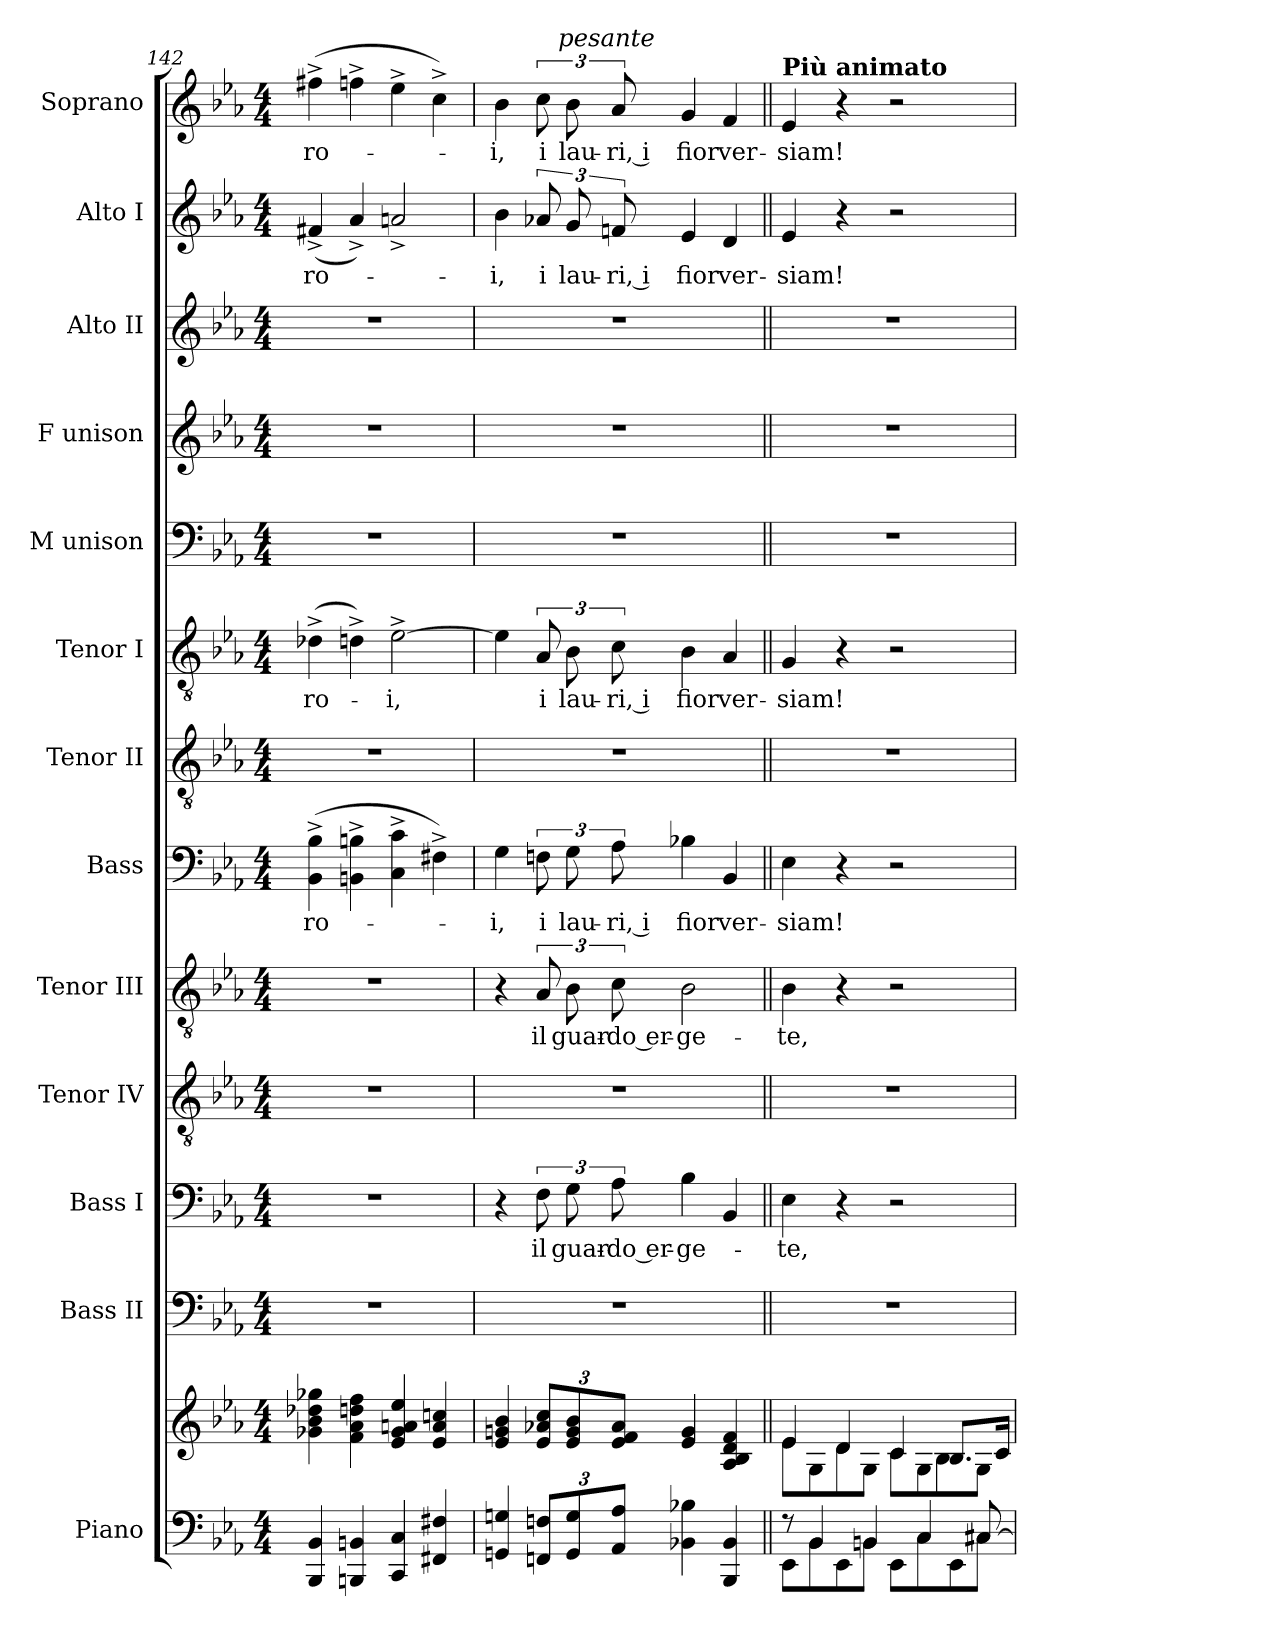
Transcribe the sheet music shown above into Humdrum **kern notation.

**kern	**kern	**kern	**kern	**text	**kern	**kern	**text	**kern	**text	**kern	**kern	**text	**kern	**kern	**kern	**kern	**text	**kern	**text
*part13	*part13	*part12	*part11	*part11	*part10	*part9	*part9	*part8	*part8	*part7	*part6	*part6	*part5	*part4	*part3	*part2	*part2	*part1	*part1
*staff14	*staff13	*staff12	*staff11	*staff11	*staff10	*staff9	*staff9	*staff8	*staff8	*staff7	*staff6	*staff6	*staff5	*staff4	*staff3	*staff2	*staff2	*staff1	*staff1
*I"Piano	*	*I"Bass II	*I"Bass I	*	*I"Tenor IV	*I"Tenor III	*	*I"Bass	*	*I"Tenor II	*I"Tenor I	*	*I"M unison	*I"F unison	*I"Alto II	*I"Alto I	*	*I"Soprano	*
*	*	*I'B.II	*I'B.I	*	*I'T.IV	*I'T.III	*	*I'B.	*	*I'T.II	*I'T.I	*	*I'M.u.	*I'F.u.	*I'A.II	*I'A.I	*	*I'S.	*
*clefF4	*clefG2	*clefF4	*clefF4	*	*clefGv2	*clefGv2	*	*clefF4	*	*clefGv2	*clefGv2	*	*clefF4	*clefG2	*clefG2	*clefG2	*	*clefG2	*
*k[b-e-a-]	*k[b-e-a-]	*k[b-e-a-]	*k[b-e-a-]	*	*k[b-e-a-]	*k[b-e-a-]	*	*k[b-e-a-]	*	*k[b-e-a-]	*k[b-e-a-]	*	*k[b-e-a-]	*k[b-e-a-]	*k[b-e-a-]	*k[b-e-a-]	*	*k[b-e-a-]	*
*M4/4	*M4/4	*M4/4	*M4/4	*	*M4/4	*M4/4	*	*M4/4	*	*M4/4	*M4/4	*	*M4/4	*M4/4	*M4/4	*M4/4	*	*M4/4	*
=142	=142	=142	=142	=142	=142	=142	=142	=142	=142	=142	=142	=142	=142	=142	=142	=142	=142	=142	=142
!	!	!	!	!	!	!	!	!	!LO:LY:b	!	!	!LO:LY:b	!	!	!	!	!LO:LY:b	!	!LO:LY:b
4BBB-/ 4BB-/	4g-X\ 4b-\ 4dd-X\ 4gg-X\	1r	1r	.	1r	1r	.	(>4BB-\^ 4B-\^	-ro-	1r	(>4d-X^\	-ro-	1r	1r	1r	(4f#X^/	-ro-	(>4ff#X^\	-ro-
4BBBn/ 4BBn/	4f\ 4a-\ 4ddn\ 4ff\	.	.	.	.	.	.	4BBn\^ 4Bn\^	.	.	4dn^\)	.	.	.	.	4a-^/)	.	4ffn^\	.
!	!	!	!	!	!	!	!	!	!	!	!	!LO:LY:b	!	!	!	!	!	!	!
4CC/ 4C/	4e-/ 4g-/ 4an/ 4ee-/	.	.	.	.	.	.	4C\^ 4c\^	.	.	[2e-^\	-i,	.	.	.	2an^/	.	4ee-^\	.
4FF#X/ 4F#X/	4e-/ 4a/ 4ccn/	.	.	.	.	.	.	4F#X^\)	.	.	.	.	.	.	.	.	.	4cc^\)	.
!!LO:PB:g=z
=143	=143	=143	=143	=143	=143	=143	=143	=143	=143	=143	=143	=143	=143	=143	=143	=143	=143	=143	=143
!	!	!	!	!	!	!	!	!	!LO:LY:b	!	!	!	!	!	!	!	!LO:LY:b	!	!LO:LY:b
4GGn/ 4Gn/	4e-/ 4gn/ 4b-/	1r	4r	.	1r	4r	.	4G\	-i,	1r	4e-\]	.	1r	1r	1r	4b-\	-i,	4b-\	-i,
*Xbrackettup	*Xbrackettup	*	*	*	*	*	*	*	*	*	*	*	*	*	*	*	*	*	*
!	!	!	!	!LO:LY:b	!	!	!LO:LY:b	!	!LO:LY:b	!	!	!LO:LY:b	!	!	!	!	!LO:LY:b	!	!LO:LY:b
12FFn/ 12Fn/L	12e-/ 12a-X/ 12cc/L	.	12F\	il	.	12A-/	il	12Fn\	i	.	12A-/	i	.	.	.	12a-X/	i	12cc\	i
!	!	!	!	!	!	!	!	!	!	!	!	!	!	!	!	!	!	!LO:TX:a:i:t=pesante	!
!	!	!	!	!LO:LY:b	!	!	!LO:LY:b	!	!LO:LY:b	!	!	!LO:LY:b	!	!	!	!	!LO:LY:b	!	!LO:LY:b
12GG/ 12G/	12e-/ 12g/ 12b-/	.	12G\	guar-	.	12B-\	guar-	12G\	lau-	.	12B-\	lau-	.	.	.	12g/	lau-	12b-\	lau-
!	!	!	!	!LO:LY:b	!	!	!LO:LY:b	!	!LO:LY:b	!	!	!LO:LY:b	!	!	!	!	!LO:LY:b	!	!LO:LY:b
12AA-/ 12A-/J	12e-/ 12f/ 12a-/J	.	12A-\	do er-	.	12c\	do er-	12A-\	ri, i	.	12c\	ri, i	.	.	.	12fn/	ri, i	12a-/	ri, i
!	!	!	!	!LO:LY:b	!	!	!LO:LY:b	!	!LO:LY:b	!	!	!LO:LY:b	!	!	!	!	!LO:LY:b	!	!LO:LY:b
4BB-X\ 4B-X\	4e-/ 4g/	.	4B-\	-ge-	.	2B-\	-ge-	4B-X\	fior	.	4B-\	fior	.	.	.	4e-/	fior	4g/	fior
!	!	!	!	!	!	!	!	!	!LO:LY:b	!	!	!LO:LY:b	!	!	!	!	!LO:LY:b	!	!LO:LY:b
4BBB-/ 4BB-/	4A-/ 4B-/ 4d/ 4f/	.	4BB-/	.	.	.	.	4BB-/	ver-	.	4A-/	ver-	.	.	.	4d/	ver-	4f/	ver-
=144||	=144||	=144||	=144||	=144||	=144||	=144||	=144||	=144||	=144||	=144||	=144||	=144||	=144||	=144||	=144||	=144||	=144||	=144||	=144||
*	*	*	*	*	*	*	*	*	*	*	*	*	*	*	*	*	*	*MM132	*
*^	*^	*	*	*	*	*	*	*	*	*	*	*	*	*	*	*	*	*	*
!	!	!	!	!	!	!	!	!	!	!	!	!	!	!	!	!	!	!	!	!LO:TX:a:B:t=Più animato	!
!	!	!	!	!	!	!LO:LY:b	!	!	!LO:LY:b	!	!LO:LY:b	!	!	!LO:LY:b	!	!	!	!	!LO:LY:b	!	!LO:LY:b
8r	8EE-\L	4e-/	8e-\L	1r	4E-\	-te,	1r	4B-\	-te,	4E-\	-siam!	1r	4G/	-siam!	1r	1r	1r	4e-/	-siam!	4e-/	-siam!
4BB-/	8BB-\	.	8G\	.	.	.	.	.	.	.	.	.	.	.	.	.	.	.	.	.	.
.	8EE-\	4d/	8d\	.	4r	.	.	4r	.	4r	.	.	4r	.	.	.	.	4r	.	4r	.
4BBn/	8BB\J	.	8G\J	.	.	.	.	.	.	.	.	.	.	.	.	.	.	.	.	.	.
.	8EE-\L	4c/	8c\L	.	2r	.	.	2r	.	2r	.	.	2r	.	.	.	.	2r	.	2r	.
4C/	8C\	.	8G\	.	.	.	.	.	.	.	.	.	.	.	.	.	.	.	.	.	.
.	8EE-\	8.B-/L	8B-\	.	.	.	.	.	.	.	.	.	.	.	.	.	.	.	.	.	.
[8C#X/	8C#\J	.	8G\J	.	.	.	.	.	.	.	.	.	.	.	.	.	.	.	.	.	.
.	.	16c/Jk	.	.	.	.	.	.	.	.	.	.	.	.	.	.	.	.	.	.	.
*v	*v	*	*	*	*	*	*	*	*	*	*	*	*	*	*	*	*	*	*	*	*
*	*v	*v	*	*	*	*	*	*	*	*	*	*	*	*	*	*	*	*	*	*
=	=	=	=	=	=	=	=	=	=	=	=	=	=	=	=	=	=	=	=
*-	*-	*-	*-	*-	*-	*-	*-	*-	*-	*-	*-	*-	*-	*-	*-	*-	*-	*-	*-
